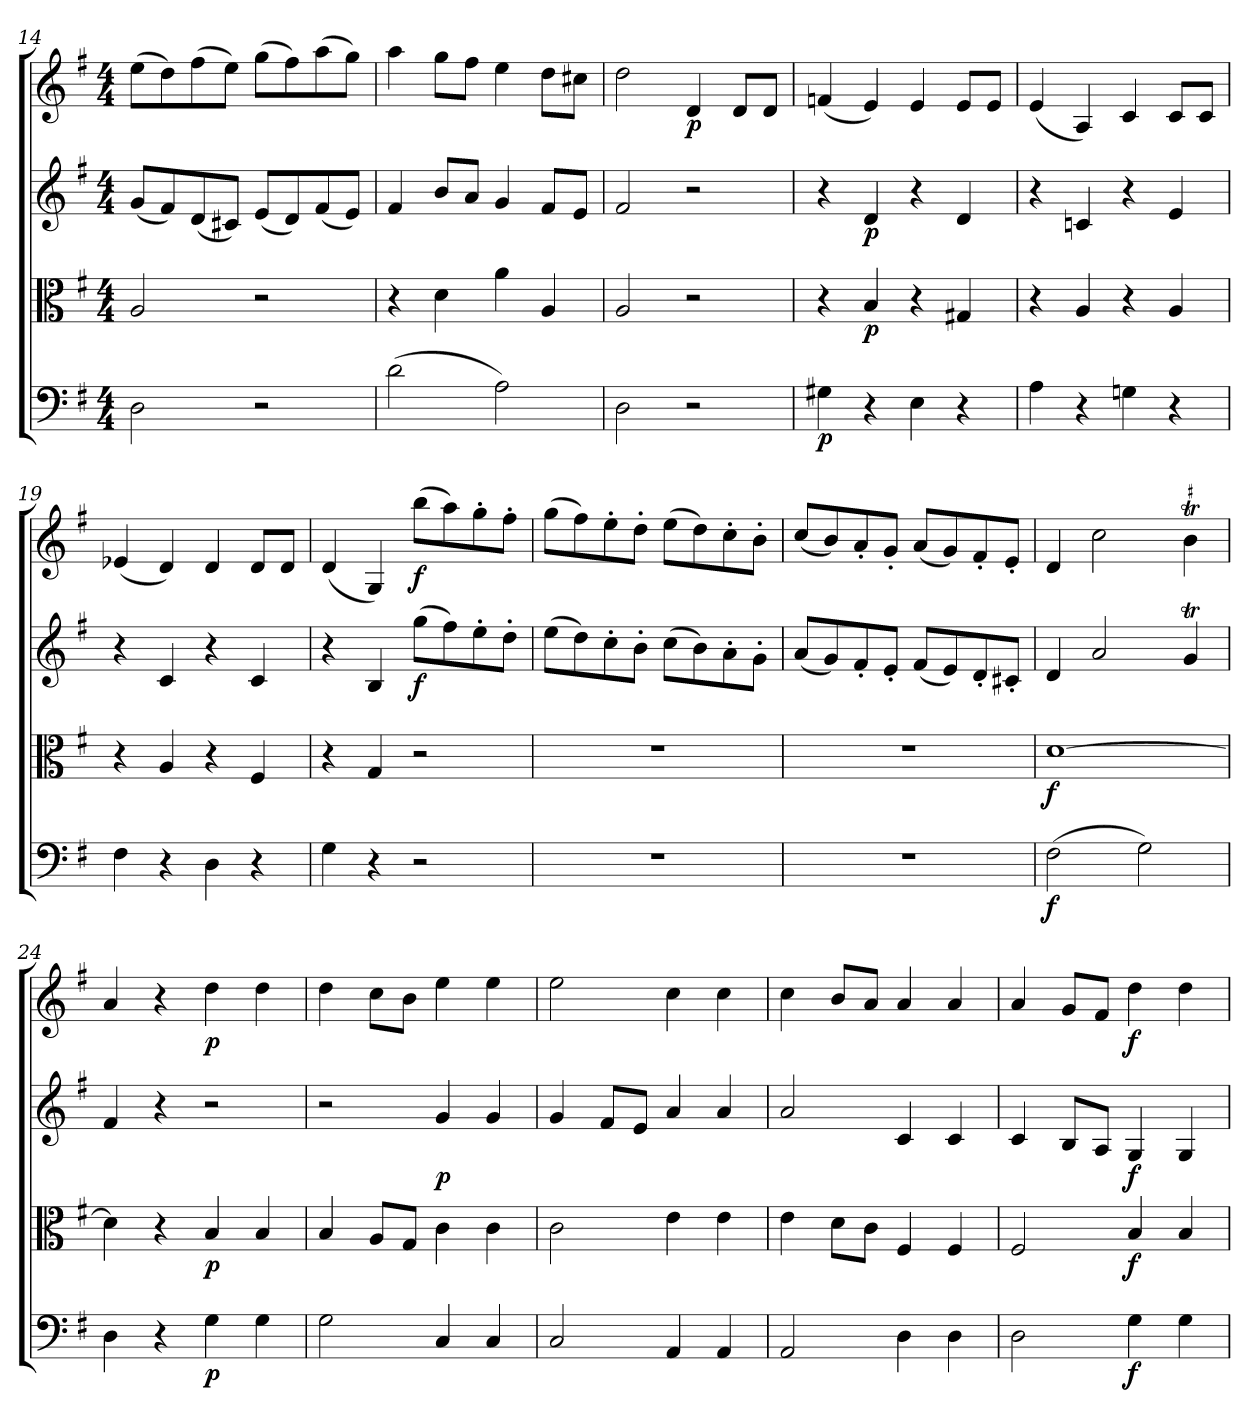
**kern	**dynam	**kern	**dynam	**kern	**dynam	**kern	**dynam
*part4	*part4	*part3	*part3	*part2	*part2	*part1	*part1
*staff4	*staff4	*staff3	*staff3	*staff2	*staff2	*staff1	*staff1
*clefF4	*	*clefC3	*	*clefG2	*	*clefG2	*
*k[f#]	*	*k[f#]	*	*k[f#]	*	*k[f#]	*
*G:	*	*G:	*	*G:	*	*G:	*
*M4/4	*	*M4/4	*	*M4/4	*	*M4/4	*
=14	=14	=14	=14	=14	=14	=14	=14
2D\	.	2A/	.	(8g/L	.	(8ee\L	.
.	.	.	.	8f#/)	.	8dd\)	.
.	.	.	.	(8d/	.	(8ff#\	.
.	.	.	.	8c#X/J)	.	8ee\J)	.
2r	.	2r	.	(8e/L	.	(8gg\L	.
.	.	.	.	8d/)	.	8ff#\)	.
.	.	.	.	(8f#/	.	(8aa\	.
.	.	.	.	8e/J)	.	8gg\J)	.
=15	=15	=15	=15	=15	=15	=15	=15
(2d\	.	4r	.	4f#/	.	4aa\	.
.	.	4d\	.	8b/L	.	8gg\L	.
.	.	.	.	8a/J	.	8ff#\J	.
2A\)	.	4a\	.	4g/	.	4ee\	.
.	.	4A/	.	8f#/L	.	8dd\L	.
.	.	.	.	8e/J	.	8cc#X\J	.
=16	=16	=16	=16	=16	=16	=16	=16
2D\	.	2A/	.	2f#/	.	2dd\	.
2r	.	2r	.	2r	.	4d/	p
.	.	.	.	.	.	8d/L	.
.	.	.	.	.	.	8d/J	.
=17	=17	=17	=17	=17	=17	=17	=17
4G#X\	p	4r	.	4r	.	(4fn/	.
4r	.	4B/	p	4d/	p	4e/)	.
4E\	.	4r	.	4r	.	4e/	.
4r	.	4G#X/	.	4d/	.	8e/L	.
.	.	.	.	.	.	8e/J	.
=18	=18	=18	=18	=18	=18	=18	=18
4A\	.	4r	.	4r	.	(4e/	.
4r	.	4A/	.	4cn/	.	4A/)	.
4Gn\	.	4r	.	4r	.	4c/	.
4r	.	4A/	.	4e/	.	8c/L	.
.	.	.	.	.	.	8c/J	.
=19	=19	=19	=19	=19	=19	=19	=19
4F#\	.	4r	.	4r	.	(4e-X/	.
4r	.	4A/	.	4c/	.	4d/)	.
4D\	.	4r	.	4r	.	4d/	.
4r	.	4F#/	.	4c/	.	8d/L	.
.	.	.	.	.	.	8d/J	.
=20	=20	=20	=20	=20	=20	=20	=20
4G\	.	4r	.	4r	.	(4d/	.
4r	.	4G/	.	4B/	.	4G/)	.
2r	.	2r	.	(8gg\L	f	(8bb\L	f
.	.	.	.	8ff#\)	.	8aa\)	.
.	.	.	.	8ee'\	.	8gg'\	.
.	.	.	.	8dd'\J	.	8ff#'\J	.
=21	=21	=21	=21	=21	=21	=21	=21
1r	.	1r	.	(8ee\L	.	(8gg\L	.
.	.	.	.	8dd\)	.	8ff#\)	.
.	.	.	.	8cc'\	.	8ee'\	.
.	.	.	.	8b'\J	.	8dd'\J	.
.	.	.	.	(8cc\L	.	(8ee\L	.
.	.	.	.	8b\)	.	8dd\)	.
.	.	.	.	8a'\	.	8cc'\	.
.	.	.	.	8g'\J	.	8b'\J	.
=22	=22	=22	=22	=22	=22	=22	=22
1r	.	1r	.	(8a/L	.	(8cc/L	.
.	.	.	.	8g/)	.	8b/)	.
.	.	.	.	8f#'/	.	8a'/	.
.	.	.	.	8e'/J	.	8g'/J	.
.	.	.	.	(8f#/L	.	(8a/L	.
.	.	.	.	8e/)	.	8g/)	.
.	.	.	.	8d'/	.	8f#'/	.
.	.	.	.	8c#X'/J	.	8e'/J	.
=23	=23	=23	=23	=23	=23	=23	=23
(2F#\	f	[1d\	f	4d/	.	4d/	.
.	.	.	.	2a/	.	2cc\	.
2G\)	.	.	.	.	.	.	.
!	!	!	!	!	!	!LO:TR:acc=#	!
.	.	.	.	4gT/	.	4bT\	.
=24	=24	=24	=24	=24	=24	=24	=24
4D\	.	4d\]	.	4f#/	.	4a/	.
4r	.	4r	.	4r	.	4r	.
4G\	p	4B/	p	2r	.	4dd\	p
4G\	.	4B/	.	.	.	4dd\	.
=25	=25	=25	=25	=25	=25	=25	=25
2G\	.	4B/	.	2r	.	4dd\	.
.	.	8A/L	.	.	.	8cc\L	.
.	.	8G/J	.	.	.	8b\J	.
4C/	.	4c\	.	4g/	p	4ee\	.
4C/	.	4c\	.	4g/	.	4ee\	.
=26	=26	=26	=26	=26	=26	=26	=26
2C/	.	2c\	.	4g/	.	2ee\	.
.	.	.	.	8f#/L	.	.	.
.	.	.	.	8e/J	.	.	.
4AA/	.	4e\	.	4a/	.	4cc\	.
4AA/	.	4e\	.	4a/	.	4cc\	.
=27	=27	=27	=27	=27	=27	=27	=27
2AA/	.	4e\	.	2a/	.	4cc\	.
.	.	8d\L	.	.	.	8b/L	.
.	.	8c\J	.	.	.	8a/J	.
4D\	.	4F#/	.	4c/	.	4a/	.
4D\	.	4F#/	.	4c/	.	4a/	.
=28	=28	=28	=28	=28	=28	=28	=28
2D\	.	2F#/	.	4c/	.	4a/	.
.	.	.	.	8B/L	.	8g/L	.
.	.	.	.	8A/J	.	8f#/J	.
4G\	f	4B/	f	4G/	f	4dd\	f
4G\	.	4B/	.	4G/	.	4dd\	.
=	=	=	=	=	=	=	=
*-	*-	*-	*-	*-	*-	*-	*-
